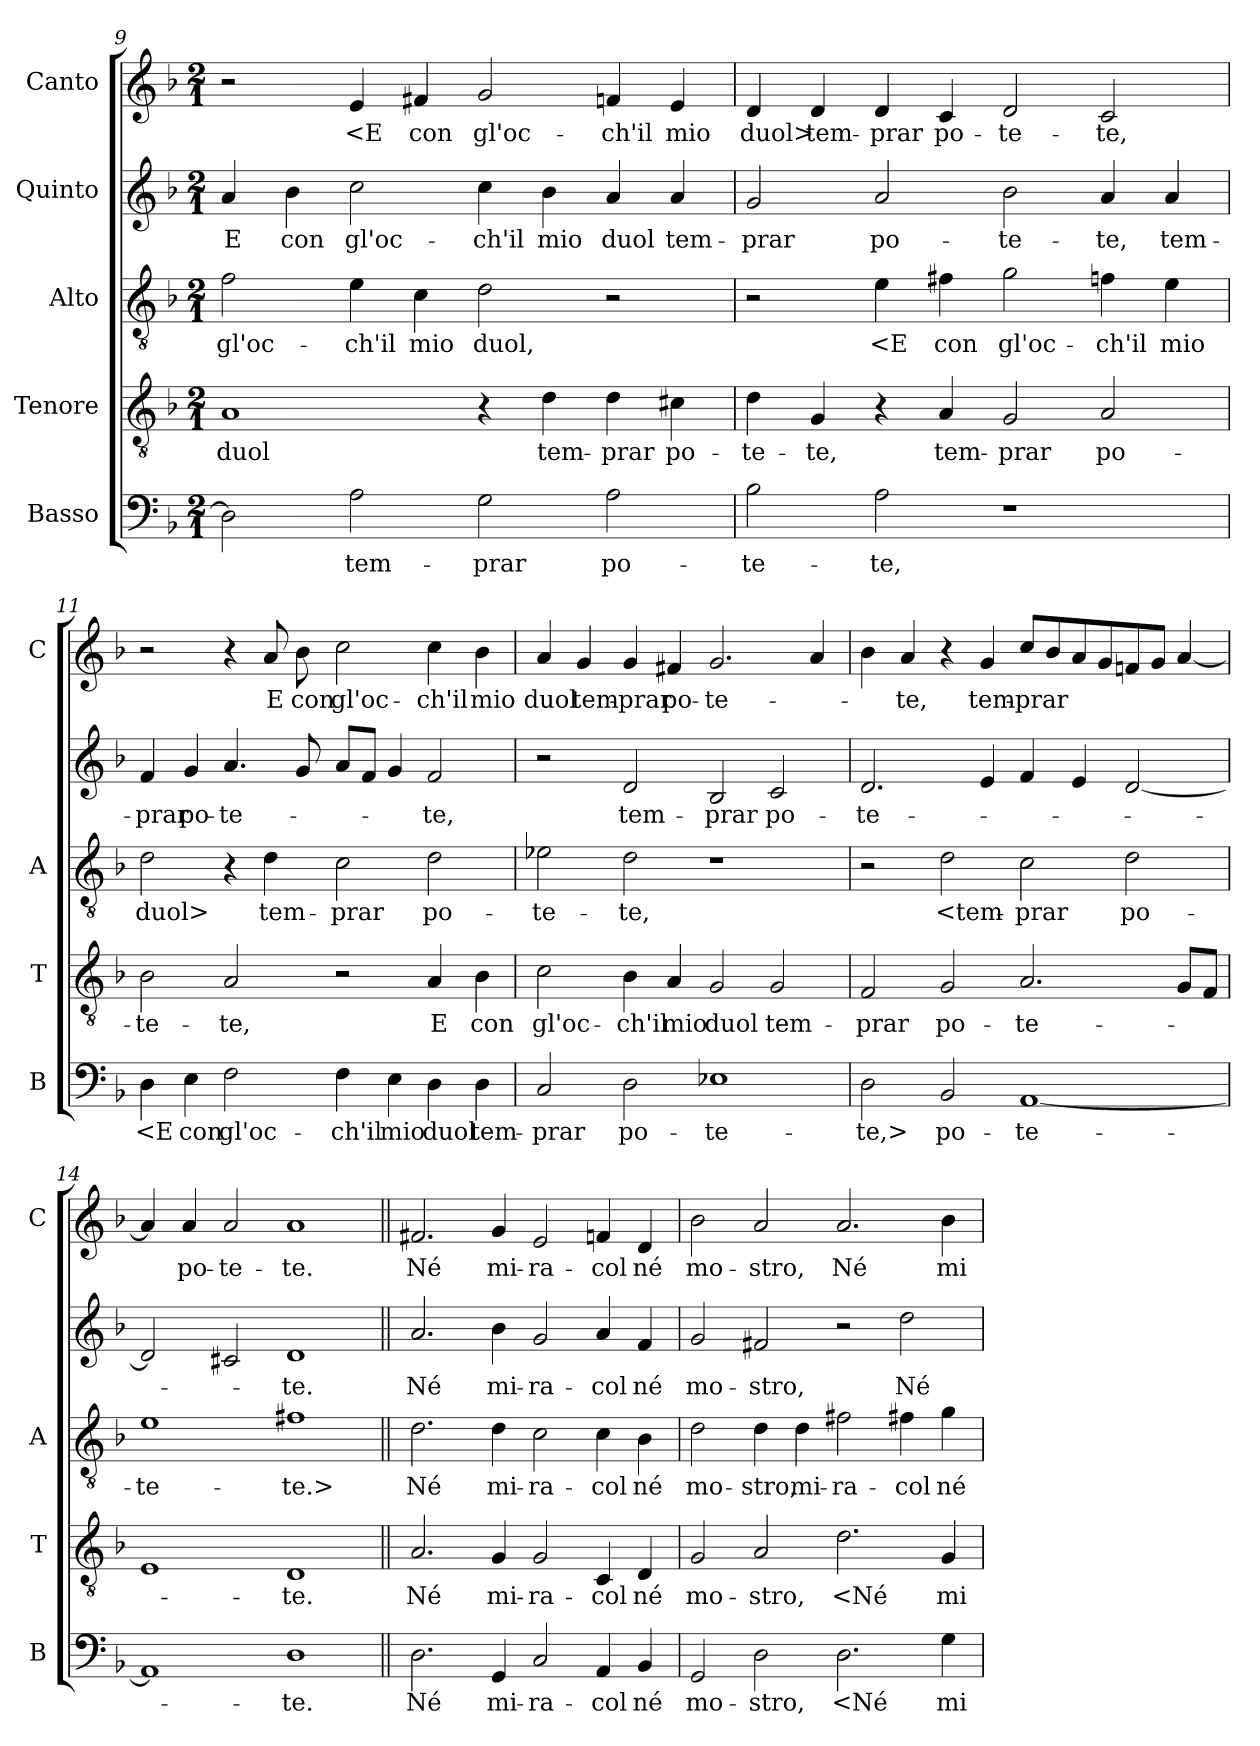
**kern	**text	**kern	**text	**kern	**text	**kern	**text	**kern	**text
*part5	*part5	*part4	*part4	*part3	*part3	*part2	*part2	*part1	*part1
*staff5	*staff5	*staff4	*staff4	*staff3	*staff3	*staff2	*staff2	*staff1	*staff1
*I"Basso	*	*I"Tenore	*	*I"Alto	*	*I"Quinto	*	*I"Canto	*
*I'B	*	*I'T	*	*I'A	*	*	*	*I'C	*
*clefF4	*	*clefGv2	*	*clefGv2	*	*clefG2	*	*clefG2	*
*k[b-]	*	*k[b-]	*	*k[b-]	*	*k[b-]	*	*k[b-]	*
*d:	*	*d:	*	*d:	*	*d:	*	*d:	*
*M2/1	*	*M2/1	*	*M2/1	*	*M2/1	*	*M2/1	*
=9	=9	=9	=9	=9	=9	=9	=9	=9	=9
2D]	.	1A	duol	2f	gl'oc-	4a	E	2r	.
.	.	.	.	.	.	4b-	con	.	.
2A	tem-	.	.	4e	-ch'il	2cc	gl'oc-	4e	<E
.	.	.	.	4c	mio	.	.	4f#X	con
2G	-prar	4r	.	2d	duol,	4cc	-ch'il	2g	gl'oc-
.	.	4d	tem-	.	.	4b-	mio	.	.
2A	po-	4d	-prar	2r	.	4a	duol	4fn	-ch'il
.	.	4c#X	po-	.	.	4a	tem-	4e	mio
=10	=10	=10	=10	=10	=10	=10	=10	=10	=10
2B-	-te-	4d	-te-	2r	.	2g	-prar	4d	duol>
.	.	4G	-te,	.	.	.	.	4d	tem-
2A	-te,	4r	.	4e	<E	2a	po-	4d	-prar
.	.	4A	tem-	4f#X	con	.	.	4c	po-
1r	.	2G	-prar	2g	gl'oc-	2b-	-te-	2d	-te-
.	.	2A	po-	4fn	-ch'il	4a	-te,	2c	-te,
.	.	.	.	4e	mio	4a	tem-	.	.
=11	=11	=11	=11	=11	=11	=11	=11	=11	=11
4D	<E	2B-	-te-	2d	duol>	4f	-prar	2r	.
4E	con	.	.	.	.	4g	po-	.	.
2F	gl'oc-	2A	-te,	4r	.	4.a	-te-	4r	.
.	.	.	.	4d	tem-	.	.	8a	E
.	.	.	.	.	.	8g	.	8b-	con
4F	-ch'il	2r	.	2c	-prar	8aL	.	2cc	gl'oc-
.	.	.	.	.	.	8fJ	.	.	.
4E	mio	.	.	.	.	4g	.	.	.
4D	duol	4A	E	2d	po-	2f	-te,	4cc	-ch'il
4D	tem-	4B-	con	.	.	.	.	4b-	mio
=12	=12	=12	=12	=12	=12	=12	=12	=12	=12
2C	-prar	2c	gl'oc-	2e-X	-te-	2r	.	4a	duol
.	.	.	.	.	.	.	.	4g	tem-
2D	po-	4B-	-ch'il	2d	-te,	2d	tem-	4g	-prar
.	.	4A	mio	.	.	.	.	4f#X	po-
1E-X	-te-	2G	duol	1r	.	2B-	-prar	2.g	-te-
.	.	2G	tem-	.	.	2c	po-	.	.
.	.	.	.	.	.	.	.	4a	.
=13	=13	=13	=13	=13	=13	=13	=13	=13	=13
2D	-te,>	2F	-prar	2r	.	2.d	-te-	4b-	.
.	.	.	.	.	.	.	.	4a	-te,
2BB-	po-	2G	po-	2d	<tem-	.	.	4r	.
.	.	.	.	.	.	4e	.	4g	tem-
[1AA	-te-	2.A	-te-	2c	-prar	4f	.	8ccL	-prar
.	.	.	.	.	.	.	.	8b-	.
.	.	.	.	.	.	4e	.	8a	.
.	.	.	.	.	.	.	.	8g	.
.	.	.	.	2d	po-	[2d	.	8fn	.
.	.	.	.	.	.	.	.	8gJ	.
.	.	8GL	.	.	.	.	.	[4a	.
.	.	8FJ	.	.	.	.	.	.	.
=14	=14	=14	=14	=14	=14	=14	=14	=14	=14
1AA]	.	1E	.	1e	-te-	2d]	.	4a]	.
.	.	.	.	.	.	.	.	4a	po-
.	.	.	.	.	.	2c#X	.	2a	-te-
1D	-te.	1D	-te.	1f#X	-te.>	1d	-te.	1a	-te.
=15||	=15||	=15||	=15||	=15||	=15||	=15||	=15||	=15||	=15||
2.D	Né	2.A	Né	2.d	Né	2.a	Né	2.f#X	Né
4GG	mi-	4G	mi-	4d	mi-	4b-	mi-	4g	mi-
2C	-ra-	2G	-ra-	2c	-ra-	2g	-ra-	2e	-ra-
4AA	-col	4C	-col	4c	-col	4a	-col	4fn	-col
4BB-	né	4D	né	4B-	né	4f	né	4d	né
=16	=16	=16	=16	=16	=16	=16	=16	=16	=16
2GG	mo-	2G	mo-	2d	mo-	2g	mo-	2b-	mo-
2D	-stro,	2A	-stro,	4d	-stro,	2f#X	-stro,	2a	-stro,
.	.	.	.	4d	mi-	.	.	.	.
2.D	<Né	2.d	<Né	2f#X	-ra-	2r	.	2.a	Né
.	.	.	.	4f#X	-col	2dd	Né	.	.
4G	mi-	4G	mi-	4g	né	.	.	4b-	mi-
=	=	=	=	=	=	=	=	=	=
*-	*-	*-	*-	*-	*-	*-	*-	*-	*-
